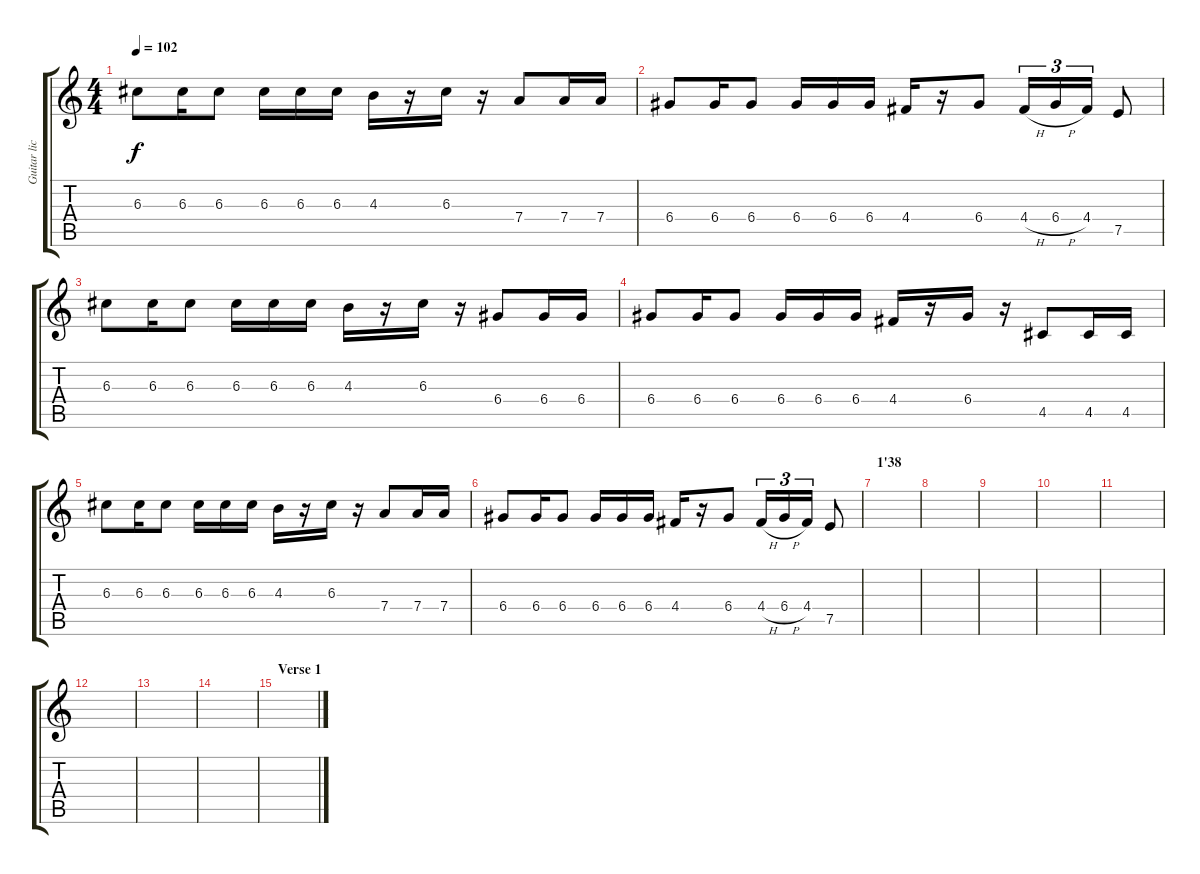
\track ("Guitar licks" "Guitar lic") {instrument electricguitarjazz}
\staff {score tabs}
\tuning (E4 B3 G3 D3 A2 E2) {hide}
\ts (4 4)
\tempo 102
\clef g2
\ks c
6.3.8{dy f} 6.3.16 6.3.8 6.3.16 6.3.16 6.3.16 4.3.16 r.16 6.3.16 r.16 7.4.8 7.4.16 7.4.16 |
6.4.8 6.4.16 6.4.8 6.4.16 6.4.16 6.4.16 4.4.16 r.16 6.4.8 4.4{h}.16{tu (3 2)} 6.4{h}.16{tu (3 2)} 4.4.16{tu (3 2)} 7.5.8 |
6.3.8 6.3.16 6.3.8 6.3.16 6.3.16 6.3.16 4.3.16 r.16 6.3.16 r.16 6.4.8 6.4.16 6.4.16 |
6.4.8 6.4.16 6.4.8 6.4.16 6.4.16 6.4.16 4.4.16 r.16 6.4.16 r.16 4.5.8 4.5.16 4.5.16 |
6.3.8 6.3.16 6.3.8 6.3.16 6.3.16 6.3.16 4.3.16 r.16 6.3.16 r.16 7.4.8 7.4.16 7.4.16 |
6.4.8 6.4.16 6.4.8 6.4.16 6.4.16 6.4.16 4.4.16 r.16 6.4.8 4.4{h}.16{tu (3 2)} 6.4{h}.16{tu (3 2)} 4.4.16{tu (3 2)} 7.5.8 |
\section ("" "1'38")
|
|
|
|
|
|
|
|
\section ("" "Verse 1")
